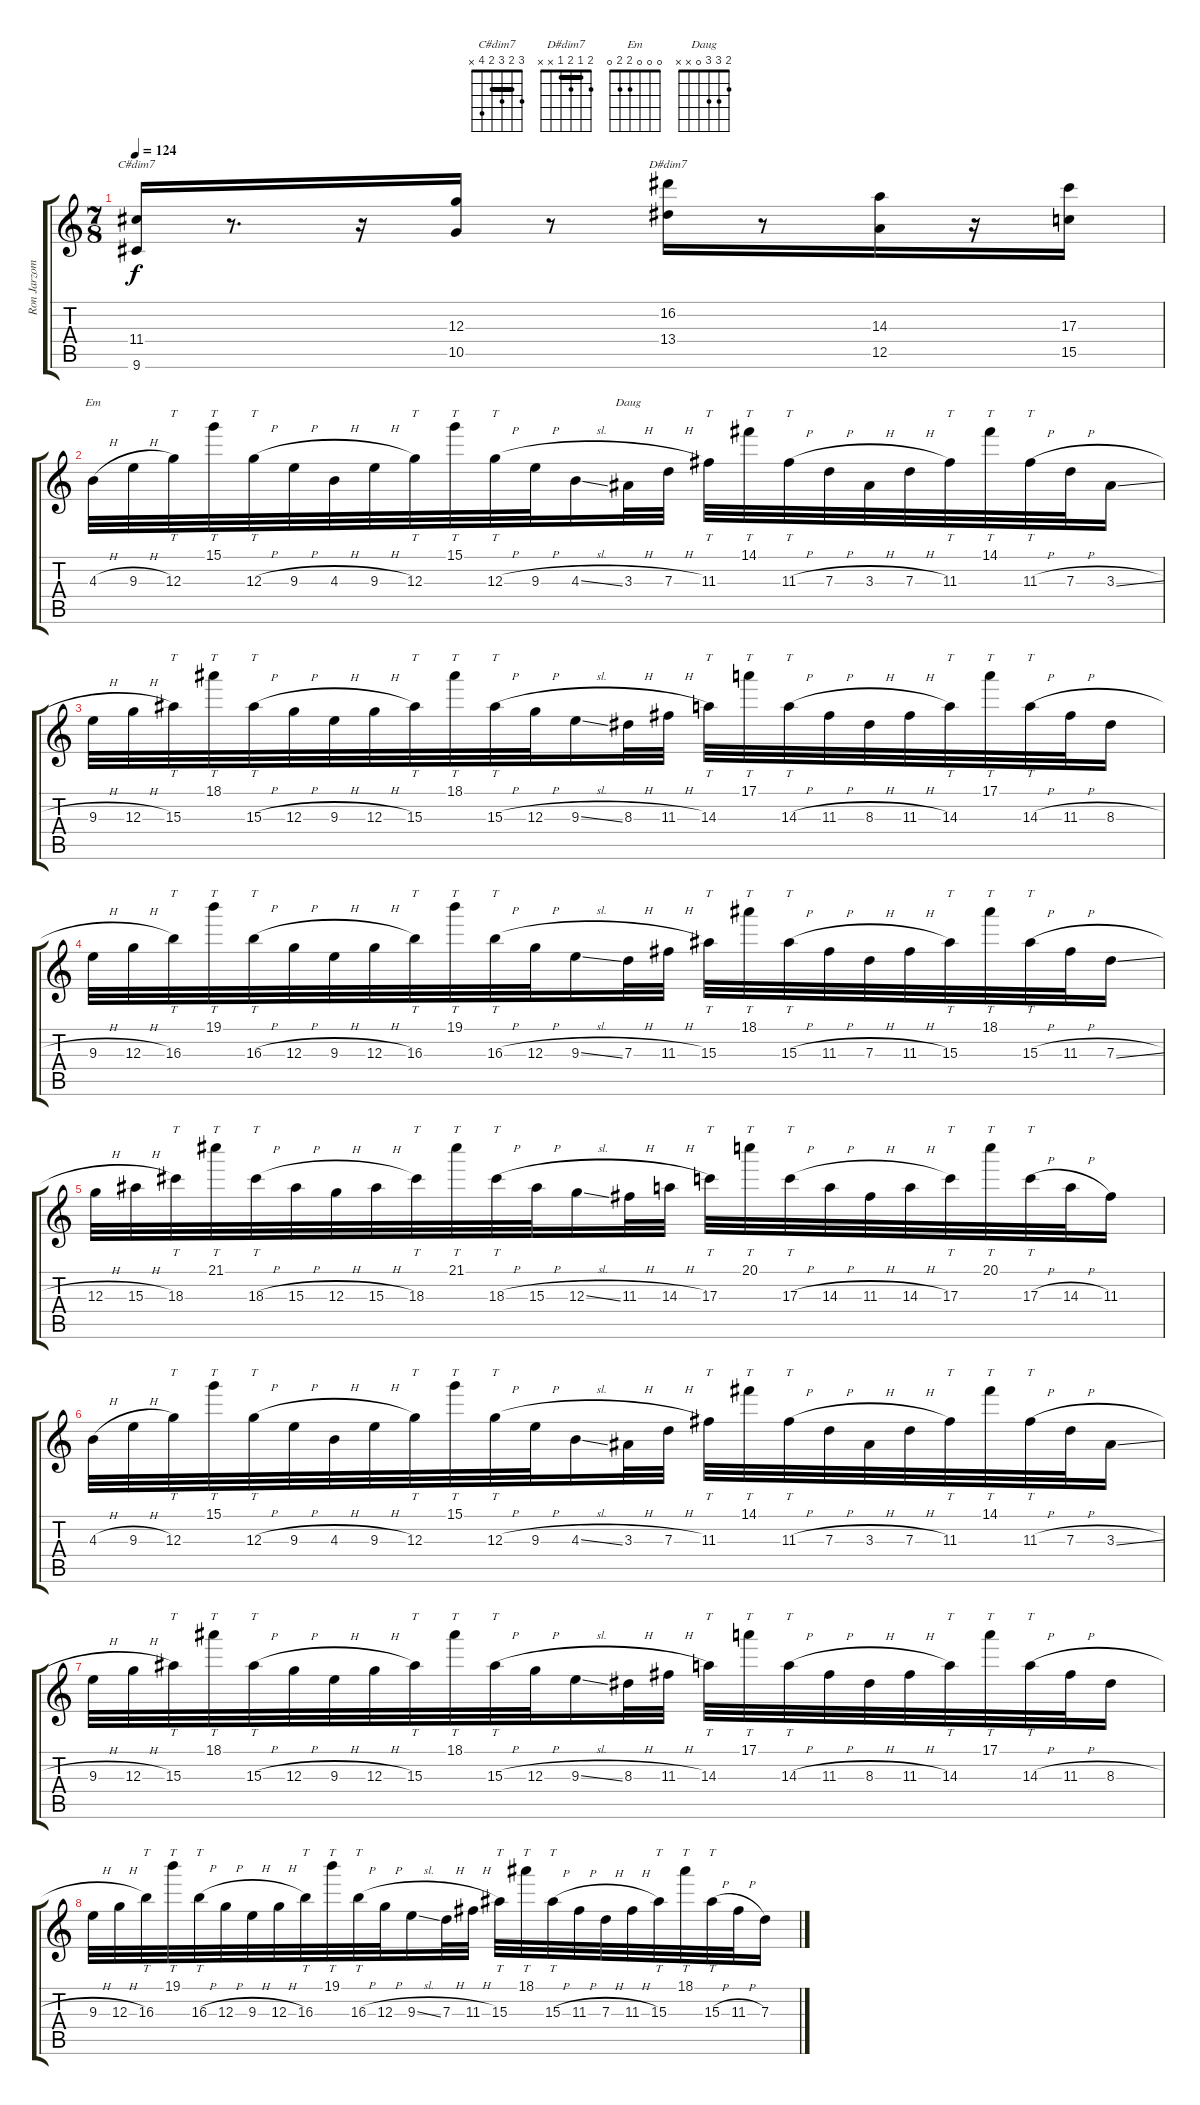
\track ("Ron Jarzombek (Lead)" "Ron Jarzom") {instrument overdrivenguitar}
\staff {score tabs}
\tuning (E4 B3 G3 D3 A2 E2) {hide}
\chord ("C#dim7" 3 2 3 2 4 x) {barre 2}
\chord ("D#dim7" 2 1 2 1 x x) {barre 1}
\chord ("Em" 0 0 0 2 2 0)
\chord ("Daug" 2 3 3 0 x x)
\ts (7 8)
\tempo 124
\clef g2
\ks c
(11.4 9.6).16{ch "C#dim7" dy f} r.8{d} r.16 (12.3 10.5).16 r.8 (16.2 13.4).16{ch "D#dim7"} r.8 (14.3 12.5).16 r.16 (17.3 15.5).16 |
4.3{h}.32{ch "Em"} 9.3{h}.32 12.3.32{tt} 15.1.32{tt} 12.3{h}.32{tt} 9.3{h}.32 4.3{h}.32 9.3{h}.32 12.3.32{tt} 15.1.32{tt} 12.3{h}.32{tt} 9.3{h}.32 4.3{sl}.16 3.3{h}.32{ch "Daug"} 7.3{h}.32 11.3.32{tt} 14.1.32{tt} 11.3{h}.32{tt} 7.3{h}.32 3.3{h}.32 7.3{h}.32 11.3.32{tt} 14.1.32{tt} 11.3{h}.32{tt} 7.3{h}.32 3.3{sl}.16 |
9.3{h}.32 12.3{h}.32 15.3.32{tt} 18.1.32{tt} 15.3{h}.32{tt} 12.3{h}.32 9.3{h}.32 12.3{h}.32 15.3.32{tt} 18.1.32{tt} 15.3{h}.32{tt} 12.3{h}.32 9.3{sl}.16 8.3{h}.32 11.3{h}.32 14.3.32{tt} 17.1.32{tt} 14.3{h}.32{tt} 11.3{h}.32 8.3{h}.32 11.3{h}.32 14.3.32{tt} 17.1.32{tt} 14.3{h}.32{tt} 11.3{h}.32 8.3{h}.16 |
9.3{h}.32 12.3{h}.32 16.3.32{tt} 19.1.32{tt} 16.3{h}.32{tt} 12.3{h}.32 9.3{h}.32 12.3{h}.32 16.3.32{tt} 19.1.32{tt} 16.3{h}.32{tt} 12.3{h}.32 9.3{sl}.16 7.3{h}.32 11.3{h}.32 15.3.32{tt} 18.1.32{tt} 15.3{h}.32{tt} 11.3{h}.32 7.3{h}.32 11.3{h}.32 15.3.32{tt} 18.1.32{tt} 15.3{h}.32{tt} 11.3{h}.32 7.3{sl}.16 |
12.3{h}.32 15.3{h}.32 18.3.32{tt} 21.1.32{tt} 18.3{h}.32{tt} 15.3{h}.32 12.3{h}.32 15.3{h}.32 18.3.32{tt} 21.1.32{tt} 18.3{h}.32{tt} 15.3{h}.32 12.3{sl}.16 11.3{h}.32 14.3{h}.32 17.3.32{tt} 20.1.32{tt} 17.3{h}.32{tt} 14.3{h}.32 11.3{h}.32 14.3{h}.32 17.3.32{tt} 20.1.32{tt} 17.3{h}.32{tt} 14.3{h}.32 11.3.16 |
4.3{h}.32 9.3{h}.32 12.3.32{tt} 15.1.32{tt} 12.3{h}.32{tt} 9.3{h}.32 4.3{h}.32 9.3{h}.32 12.3.32{tt} 15.1.32{tt} 12.3{h}.32{tt} 9.3{h}.32 4.3{sl}.16 3.3{h}.32 7.3{h}.32 11.3.32{tt} 14.1.32{tt} 11.3{h}.32{tt} 7.3{h}.32 3.3{h}.32 7.3{h}.32 11.3.32{tt} 14.1.32{tt} 11.3{h}.32{tt} 7.3{h}.32 3.3{sl}.16 |
9.3{h}.32 12.3{h}.32 15.3.32{tt} 18.1.32{tt} 15.3{h}.32{tt} 12.3{h}.32 9.3{h}.32 12.3{h}.32 15.3.32{tt} 18.1.32{tt} 15.3{h}.32{tt} 12.3{h}.32 9.3{sl}.16 8.3{h}.32 11.3{h}.32 14.3.32{tt} 17.1.32{tt} 14.3{h}.32{tt} 11.3{h}.32 8.3{h}.32 11.3{h}.32 14.3.32{tt} 17.1.32{tt} 14.3{h}.32{tt} 11.3{h}.32 8.3{h}.16 |
9.3{h}.32 12.3{h}.32 16.3.32{tt} 19.1.32{tt} 16.3{h}.32{tt} 12.3{h}.32 9.3{h}.32 12.3{h}.32 16.3.32{tt} 19.1.32{tt} 16.3{h}.32{tt} 12.3{h}.32 9.3{sl}.16 7.3{h}.32 11.3{h}.32 15.3.32{tt} 18.1.32{tt} 15.3{h}.32{tt} 11.3{h}.32 7.3{h}.32 11.3{h}.32 15.3.32{tt} 18.1.32{tt} 15.3{h}.32{tt} 11.3{h}.32 7.3{sl}.16
